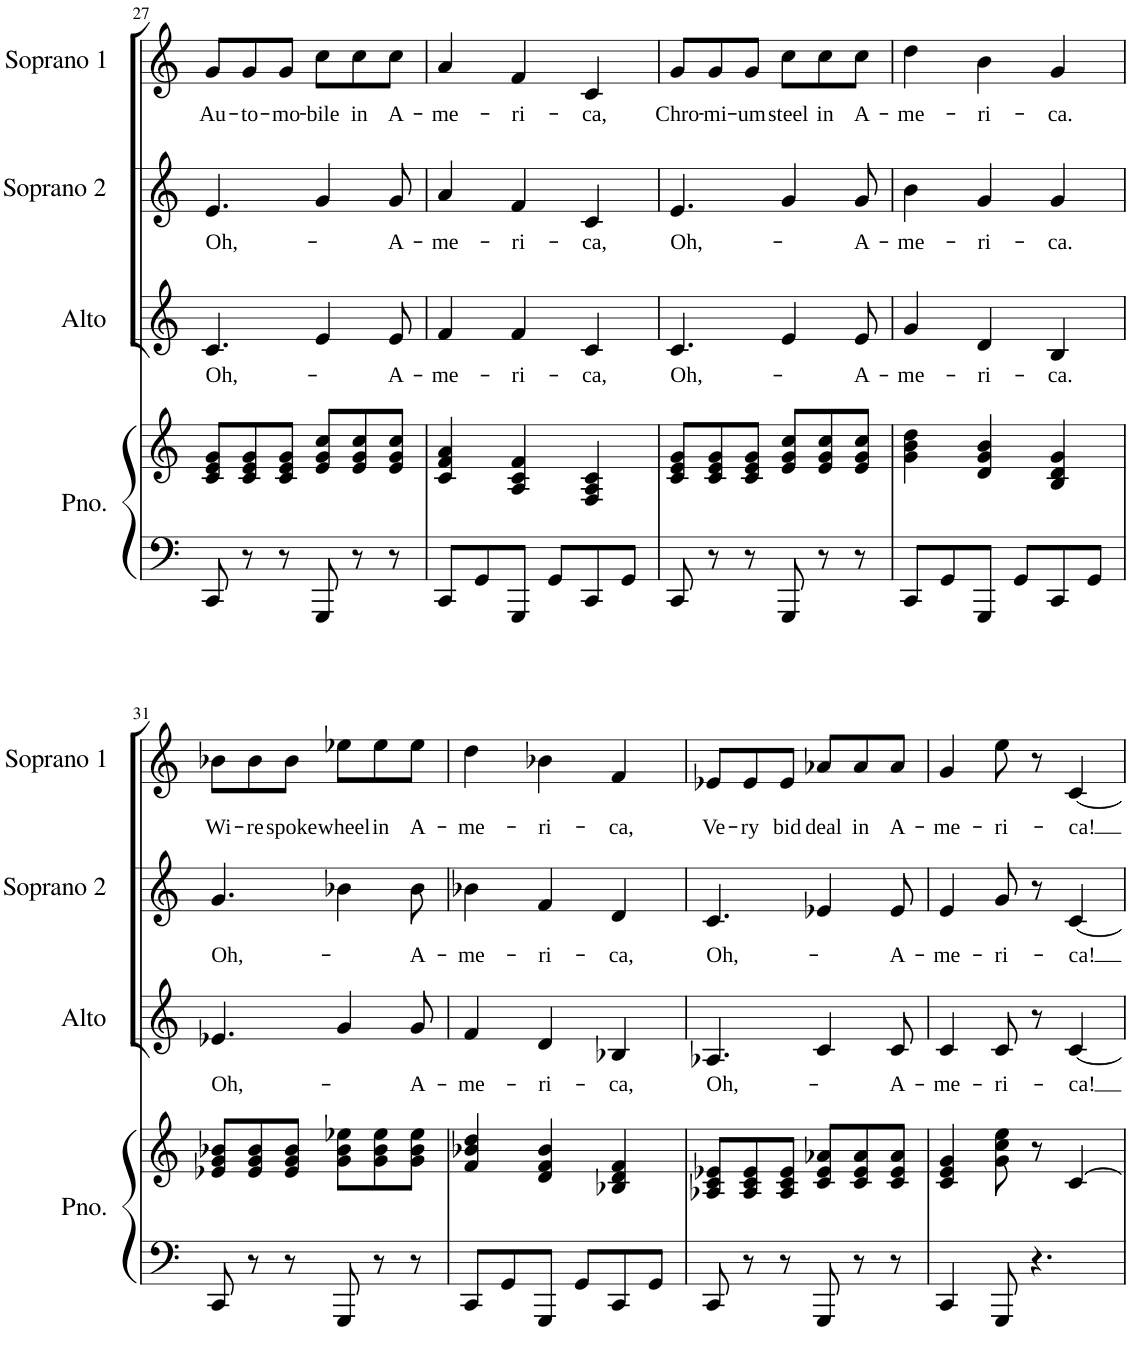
**kern	**kern	**kern	**text	**kern	**text	**kern	**text
*part4	*part4	*part3	*part3	*part2	*part2	*part1	*part1
*staff5	*staff4	*staff3	*staff3	*staff2	*staff2	*staff1	*staff1
*I"Piano	*	*I"Alto	*	*I"Soprano 2	*	*I"Soprano 1	*
*I'Pno.	*	*I'Alto	*	*I'Soprano 2	*	*I'Soprano 1	*
!!LO:PB:g=z
*clefF4	*clefG2	*clefG2	*	*clefG2	*	*clefG2	*
*k[]	*k[]	*k[]	*	*k[]	*	*k[]	*
*M6/8	*M6/8	*M6/8	*	*M6/8	*	*M6/8	*
=27	=27	=27	=27	=27	=27	=27	=27
!	!	!	!LO:LY:b	!	!LO:LY:b	!	!LO:LY:b
8CC/	8c/ 8e/ 8g/L	4.c/	Oh,-	4.e/	Oh,-	8g/L	Au-
!	!	!	!	!	!	!	!LO:LY:b
8r	8c/ 8e/ 8g/	.	.	.	.	8g/	-to-
!	!	!	!	!	!	!	!LO:LY:b
8r	8c/ 8e/ 8g/J	.	.	.	.	8g/J	-mo-
!	!	!	!	!	!	!	!LO:LY:b
8GGG/	8e/ 8g/ 8cc/L	4e/	.	4g/	.	8cc\L	-bile
!	!	!	!	!	!	!	!LO:LY:b
8r	8e/ 8g/ 8cc/	.	.	.	.	8cc\	in
!	!	!	!LO:LY:b	!	!LO:LY:b	!	!LO:LY:b
8r	8e/ 8g/ 8cc/J	8e/	-A-	8g/	-A-	8cc\J	A-
=28	=28	=28	=28	=28	=28	=28	=28
!	!	!	!LO:LY:b	!	!LO:LY:b	!	!LO:LY:b
8CC/L	4c/ 4f/ 4a/	4f/	-me-	4a/	-me-	4a/	-me-
8GG/	.	.	.	.	.	.	.
!	!	!	!LO:LY:b	!	!LO:LY:b	!	!LO:LY:b
8GGG/J	4A/ 4c/ 4f/	4f/	-ri-	4f/	-ri-	4f/	-ri-
8GG/L	.	.	.	.	.	.	.
!	!	!	!LO:LY:b	!	!LO:LY:b	!	!LO:LY:b
8CC/	4F/ 4A/ 4c/	4c/	-ca,	4c/	-ca,	4c/	-ca,
8GG/J	.	.	.	.	.	.	.
=29	=29	=29	=29	=29	=29	=29	=29
!	!	!	!LO:LY:b	!	!LO:LY:b	!	!LO:LY:b
8CC/	8c/ 8e/ 8g/L	4.c/	Oh,-	4.e/	Oh,-	8g/L	Chro-
!	!	!	!	!	!	!	!LO:LY:b
8r	8c/ 8e/ 8g/	.	.	.	.	8g/	-mi-
!	!	!	!	!	!	!	!LO:LY:b
8r	8c/ 8e/ 8g/J	.	.	.	.	8g/J	-um
!	!	!	!	!	!	!	!LO:LY:b
8GGG/	8e/ 8g/ 8cc/L	4e/	.	4g/	.	8cc\L	steel
!	!	!	!	!	!	!	!LO:LY:b
8r	8e/ 8g/ 8cc/	.	.	.	.	8cc\	in
!	!	!	!LO:LY:b	!	!LO:LY:b	!	!LO:LY:b
8r	8e/ 8g/ 8cc/J	8e/	-A-	8g/	-A-	8cc\J	A-
=30	=30	=30	=30	=30	=30	=30	=30
!	!	!	!LO:LY:b	!	!LO:LY:b	!	!LO:LY:b
8CC/L	4g\ 4b\ 4dd\	4g/	-me-	4b\	-me-	4dd\	-me-
8GG/	.	.	.	.	.	.	.
!	!	!	!LO:LY:b	!	!LO:LY:b	!	!LO:LY:b
8GGG/J	4d/ 4g/ 4b/	4d/	-ri-	4g/	-ri-	4b\	-ri-
8GG/L	.	.	.	.	.	.	.
!	!	!	!LO:LY:b	!	!LO:LY:b	!	!LO:LY:b
8CC/	4B/ 4d/ 4g/	4B/	-ca.	4g/	-ca.	4g/	-ca.
8GG/J	.	.	.	.	.	.	.
!!LO:LB:g=z
=31	=31	=31	=31	=31	=31	=31	=31
!	!	!	!LO:LY:b	!	!LO:LY:b	!	!LO:LY:b
8CC/	8e-X/ 8g/ 8b-X/L	4.e-X/	Oh,-	4.g/	Oh,-	8b-X\L	Wi-
!	!	!	!	!	!	!	!LO:LY:b
8r	8e-/ 8g/ 8b-/	.	.	.	.	8b-\	-re
!	!	!	!	!	!	!	!LO:LY:b
8r	8e-/ 8g/ 8b-/J	.	.	.	.	8b-\J	spoke
!	!	!	!	!	!	!	!LO:LY:b
8GGG/	8g\ 8b-\ 8ee-X\L	4g/	.	4b-X\	.	8ee-X\L	wheel
!	!	!	!	!	!	!	!LO:LY:b
8r	8g\ 8b-\ 8ee-\	.	.	.	.	8ee-\	in
!	!	!	!LO:LY:b	!	!LO:LY:b	!	!LO:LY:b
8r	8g\ 8b-\ 8ee-\J	8g/	-A-	8b-\	-A-	8ee-\J	A-
=32	=32	=32	=32	=32	=32	=32	=32
!	!	!	!LO:LY:b	!	!LO:LY:b	!	!LO:LY:b
8CC/L	4f/ 4b-X/ 4dd/	4f/	-me-	4b-X\	-me-	4dd\	-me-
8GG/	.	.	.	.	.	.	.
!	!	!	!LO:LY:b	!	!LO:LY:b	!	!LO:LY:b
8GGG/J	4d/ 4f/ 4b-/	4d/	-ri-	4f/	-ri-	4b-X\	-ri-
8GG/L	.	.	.	.	.	.	.
!	!	!	!LO:LY:b	!	!LO:LY:b	!	!LO:LY:b
8CC/	4B-X/ 4d/ 4f/	4B-X/	-ca,	4d/	-ca,	4f/	-ca,
8GG/J	.	.	.	.	.	.	.
=33	=33	=33	=33	=33	=33	=33	=33
!	!	!	!LO:LY:b	!	!LO:LY:b	!	!LO:LY:b
8CC/	8A-X/ 8c/ 8e-X/L	4.A-X/	Oh,-	4.c/	Oh,-	8e-X/L	Ve-
!	!	!	!	!	!	!	!LO:LY:b
8r	8A-/ 8c/ 8e-/	.	.	.	.	8e-/	-ry
!	!	!	!	!	!	!	!LO:LY:b
8r	8A-/ 8c/ 8e-/J	.	.	.	.	8e-/J	bid
!	!	!	!	!	!	!	!LO:LY:b
8GGG/	8c/ 8e-/ 8a-X/L	4c/	.	4e-X/	.	8a-X/L	deal
!	!	!	!	!	!	!	!LO:LY:b
8r	8c/ 8e-/ 8a-/	.	.	.	.	8a-/	in
!	!	!	!LO:LY:b	!	!LO:LY:b	!	!LO:LY:b
8r	8c/ 8e-/ 8a-/J	8c/	-A-	8e-/	-A-	8a-/J	A-
=34	=34	=34	=34	=34	=34	=34	=34
!	!	!	!LO:LY:b	!	!LO:LY:b	!	!LO:LY:b
4CC/	4c/ 4e/ 4g/	4c/	-me-	4e/	-me-	4g/	-me-
!	!	!	!LO:LY:b	!	!LO:LY:b	!	!LO:LY:b
8GGG/	8g\ 8cc\ 8ee\	8c/	-ri-	8g/	-ri-	8ee\	-ri-
4.r	8r	8r	.	8r	.	8r	.
!	!	!	!LO:LY:b	!	!LO:LY:b	!	!LO:LY:b
.	[4c/	[4c/	-ca!	[4c/	-ca!	[4c/	-ca!
=	=	=	=	=	=	=	=
*-	*-	*-	*-	*-	*-	*-	*-
